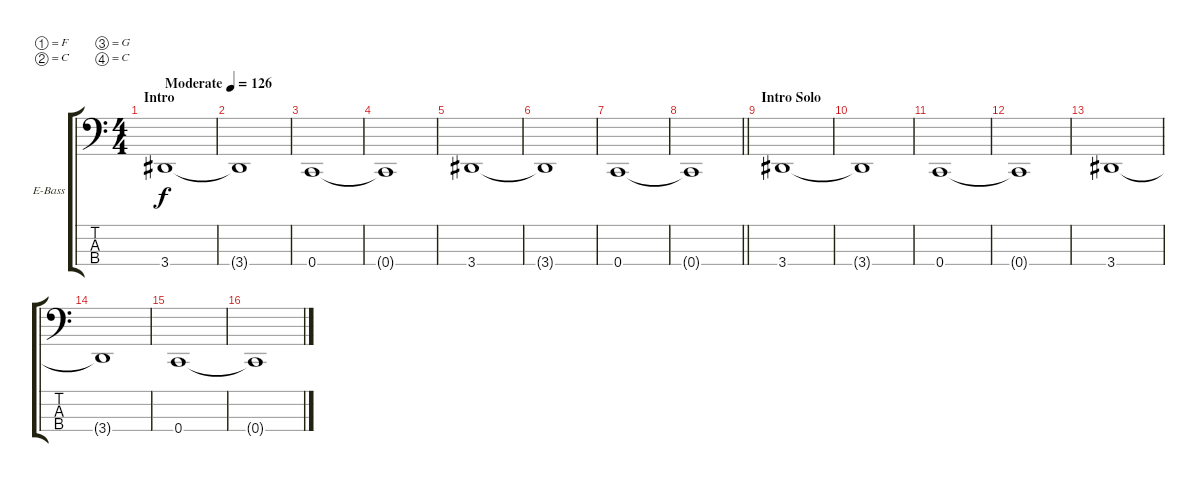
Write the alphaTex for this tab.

\bracketExtendMode groupsimilarinstruments
\firstSystemTrackNameOrientation horizontal
\otherSystemsTrackNameOrientation horizontal
\track ("Bass" "E-Bass") {instrument electricbassfinger}
\staff {score tabs}
\tuning (F2 C2 G1 C1)
\ts (4 4)
\beaming (8 2 2 2 2)
\section ("" "Intro")
\tempo (126 "Moderate")
\clef f4
\ks c
3.4.1{dy f instrument electricbassfinger} |
3.4{t}.1 |
0.4.1 |
0.4{t}.1 |
3.4.1 |
3.4{t}.1 |
0.4.1 |
\barLineRight lightlight
0.4{t}.1 |
\section ("" "Intro Solo")
3.4.1 |
3.4{t}.1 |
0.4.1 |
0.4{t}.1 |
3.4.1 |
3.4{t}.1 |
0.4.1 |
0.4{t}.1
